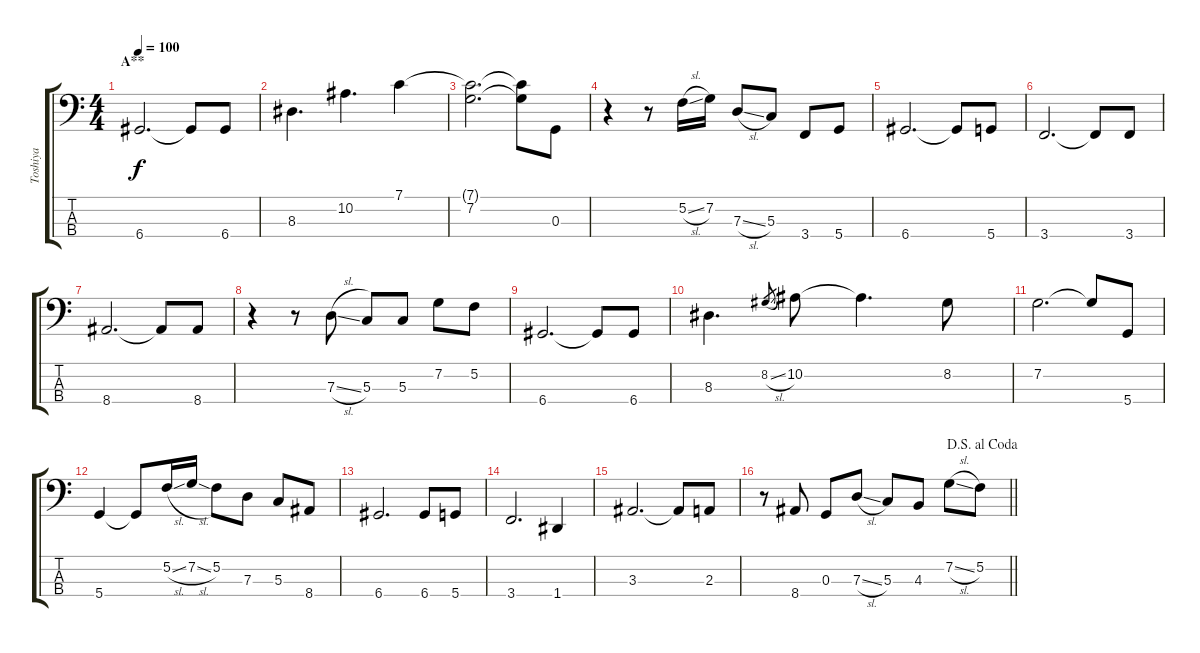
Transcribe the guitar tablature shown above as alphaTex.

\track ("Toshiya" "Toshiya") {instrument electricbassfinger}
\staff {score tabs}
\tuning (F2 C2 G1 D1) {hide}
\ts (4 4)
\section ("" "A**")
\tempo 100
\clef f4
\ks c
6.4.2{d dy f} 6.4{t}.8 6.4.8 |
8.3.4{d} 10.2.4{d} 7.1.4 |
(7.1{t} 7.2).2{d} (7.1{t} 7.2{t}).8 0.3.8 |
r.4 r.8 5.2{sl}.16 7.2.16 7.3{sl}.8 5.3.8 3.4.8 5.4.8 |
6.4.2{d} 6.4{t}.8 5.4.8 |
3.4.2{d} 3.4{t}.8 3.4.8 |
8.4.2{d} 8.4{t}.8 8.4.8 |
r.4 r.8 7.3{sl}.8 5.3.8 5.3.8 7.2.8 5.2.8 |
6.4.2{d} 6.4{t}.8 6.4.8 |
8.3.4{d} 8.2{sl}.8{gr} 10.2.8 10.2{t}.4{d} 8.2.8 |
7.2.2{d} 7.2{t}.8 5.4.8 |
5.4.4 5.4{t}.8 5.2{sl}.16 7.2{sl}.16 5.2.8 7.3.8 5.3.8 8.4.8 |
6.4.2{d} 6.4.8 5.4.8 |
3.4.2{d} 1.4.4 |
3.3.2{d} 3.3{t}.8 2.3.8 |
\jump dalsegnoalcoda
\barLineRight lightlight
r.8 8.4.8 0.3.8 7.3{sl}.8 5.3.8 4.3.8 7.2{sl}.8 5.2.8
